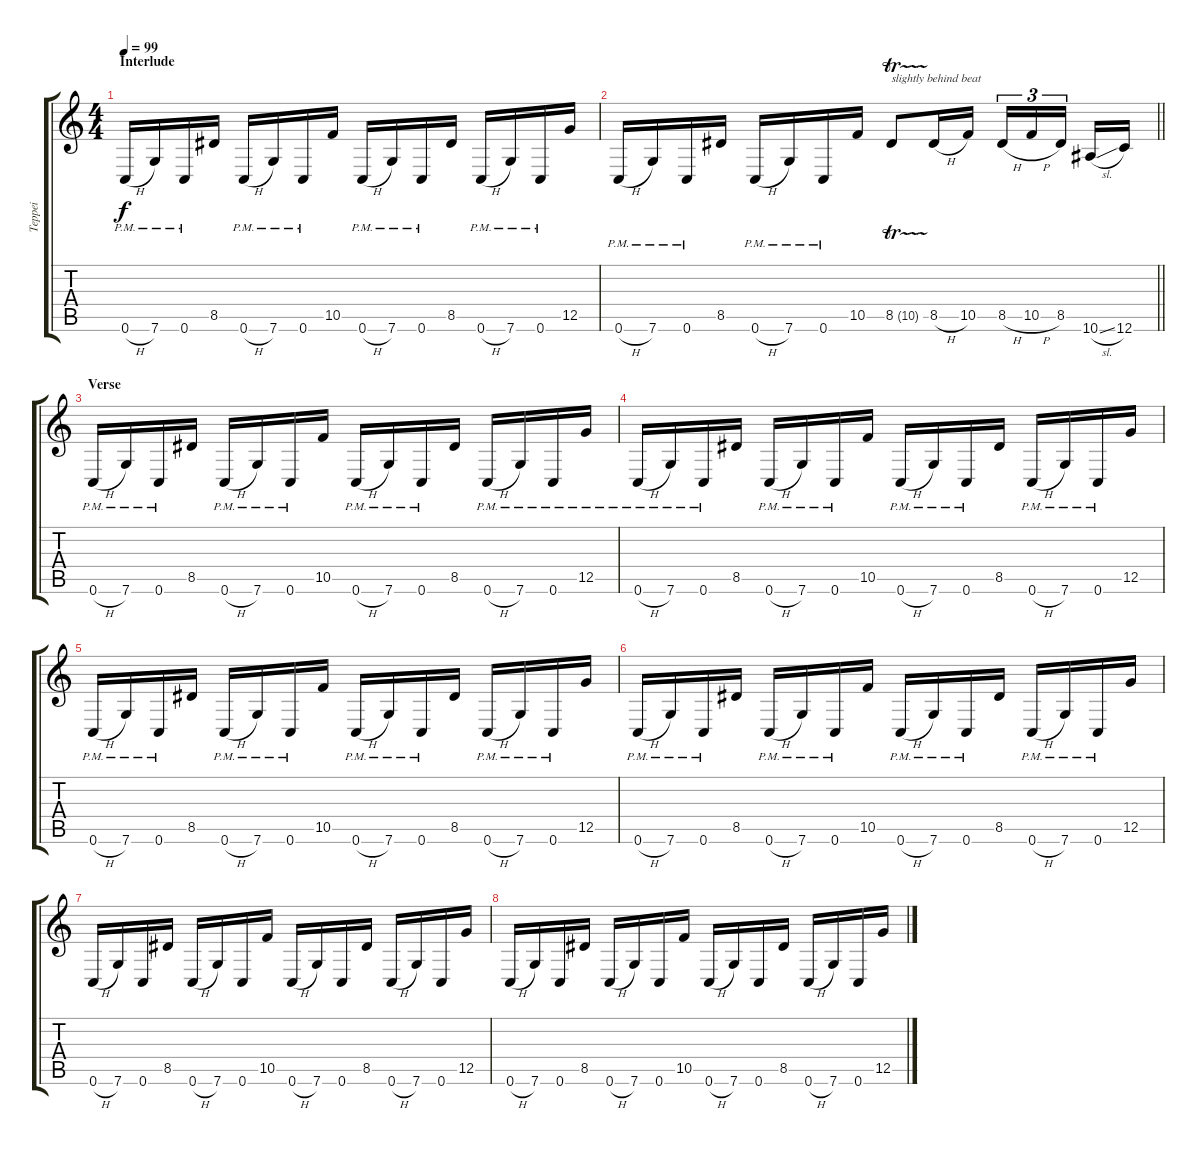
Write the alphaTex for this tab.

\track ("Teppei" "Teppei") {instrument overdrivenguitar}
\staff {score tabs}
\tuning (D4 A3 F3 C3 G2 C2) {hide}
\ts (4 4)
\section ("" "Interlude")
\tempo 99
\clef g2
\ks c
0.6{h pm}.16{dy f} 7.6{pm}.16 0.6{pm}.16 8.5.16 0.6{h pm}.16 7.6{pm}.16 0.6{pm}.16 10.5.16 0.6{h pm}.16 7.6{pm}.16 0.6{pm}.16 8.5.16 0.6{h pm}.16 7.6{pm}.16 0.6{pm}.16 12.5.16 |
\barLineRight lightlight
0.6{h pm}.16 7.6{pm}.16 0.6{pm}.16 8.5.16 0.6{h pm}.16 7.6{pm}.16 0.6{pm}.16 10.5.16 8.5{tr (10 64)}.8{txt "slightly behind beat"} 8.5{h}.16 10.5.16 8.5{h}.16{tu (3 2)} 10.5{h}.16{tu (3 2)} 8.5.16{tu (3 2) beam splitsecondary} 10.6{sl}.16 12.6.16 |
\section ("" "Verse")
0.6{h pm}.16 7.6{pm}.16 0.6{pm}.16 8.5.16 0.6{h pm}.16 7.6{pm}.16 0.6{pm}.16 10.5.16 0.6{h pm}.16 7.6{pm}.16 0.6{pm}.16 8.5.16 0.6{h pm}.16 7.6{pm}.16 0.6{pm}.16 12.5{pm}.16 |
0.6{h pm}.16 7.6{pm}.16 0.6{pm}.16 8.5.16 0.6{h pm}.16 7.6{pm}.16 0.6{pm}.16 10.5.16 0.6{h pm}.16 7.6{pm}.16 0.6{pm}.16 8.5.16 0.6{h pm}.16 7.6{pm}.16 0.6{pm}.16 12.5.16 |
0.6{h pm}.16 7.6{pm}.16 0.6{pm}.16 8.5.16 0.6{h pm}.16 7.6{pm}.16 0.6{pm}.16 10.5.16 0.6{h pm}.16 7.6{pm}.16 0.6{pm}.16 8.5.16 0.6{h pm}.16 7.6{pm}.16 0.6{pm}.16 12.5.16 |
0.6{h pm}.16 7.6{pm}.16 0.6{pm}.16 8.5.16 0.6{h pm}.16 7.6{pm}.16 0.6{pm}.16 10.5.16 0.6{h pm}.16 7.6{pm}.16 0.6{pm}.16 8.5.16 0.6{h pm}.16 7.6{pm}.16 0.6{pm}.16 12.5.16 |
0.6{h}.16 7.6.16 0.6.16 8.5.16 0.6{h}.16 7.6.16 0.6.16 10.5.16 0.6{h}.16 7.6.16 0.6.16 8.5.16 0.6{h}.16 7.6.16 0.6.16 12.5.16 |
0.6{h}.16 7.6.16 0.6.16 8.5.16 0.6{h}.16 7.6.16 0.6.16 10.5.16 0.6{h}.16 7.6.16 0.6.16 8.5.16 0.6{h}.16 7.6.16 0.6.16 12.5.16
